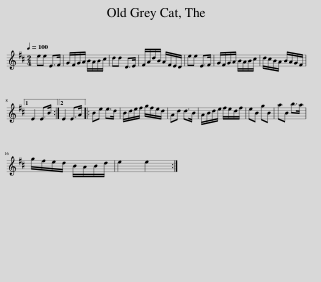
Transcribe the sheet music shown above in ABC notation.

X:1
L:1/8
Q:1/4=100
M:2/4
I:linebreak $
K:D
V:1 treble
V:1
 ee E>F | G/F/G/A/ B/A/B/c/ | dd D>E | F/A/d/B/ A/F/E/D/ | ee E>F | %5
 G/F/G/A/ B/A/B/c/ | d/c/B/A/ B/A/G/F/ |1$ E2 E>B :|2 E2 E>A |: Be e>d | %10
 B/d/e/f/ g/f/e/d/ | Ad d>B | A/B/d/e/ f/e/d/f/ | eB gB | aB b>a |$ %15
 g/f/e/d/ B/A/B/d/ | e2 e2 :| %17
